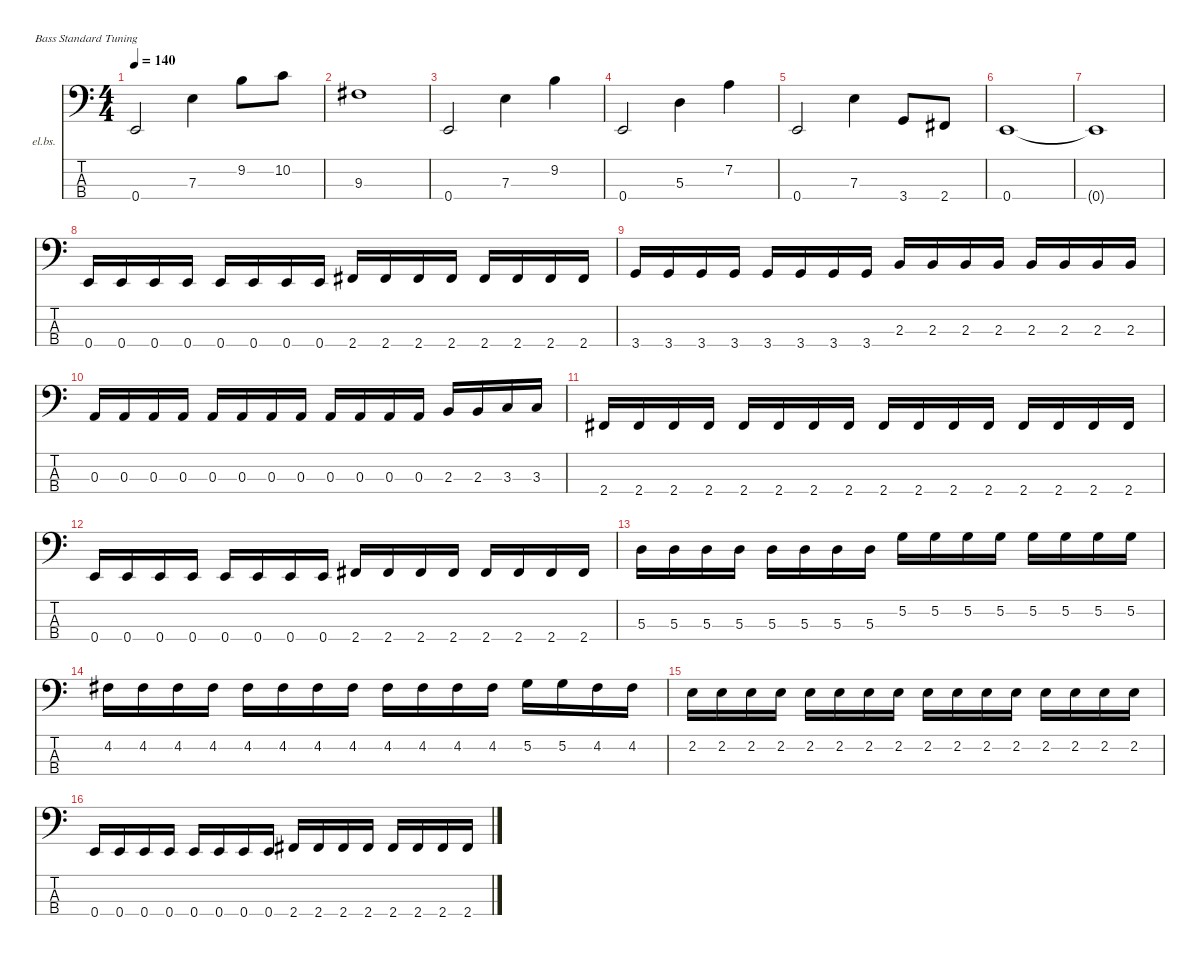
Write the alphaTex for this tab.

\defaultSystemsLayout 4
\hideDynamics
\bracketExtendMode nobrackets
\firstSystemTrackNameOrientation horizontal
\otherSystemsTrackNameOrientation horizontal
\track ("Bass" "el.bs.") {instrument electricbassfinger}
\staff {score tabs}
\tuning (G2 D2 A1 E1)
\ts (4 4)
\tempo 140
\clef f4
\ks c
0.4.2{dy mf} 7.3.4 9.2.8 10.2.8 |
9.3{acc #}.1 |
0.4.2 7.3.4 9.2.4 |
0.4.2 5.3.4 7.2.4 |
0.4.2 7.3.4 3.4.8 2.4{acc #}.8 |
0.4.1 |
0.4{t}.1 |
0.4.16 0.4.16 0.4.16 0.4.16 0.4.16 0.4.16 0.4.16 0.4.16 2.4{acc #}.16 2.4{acc #}.16 2.4{acc #}.16 2.4{acc #}.16 2.4{acc #}.16 2.4{acc #}.16 2.4{acc #}.16 2.4{acc #}.16 |
3.4.16 3.4.16 3.4.16 3.4.16 3.4.16 3.4.16 3.4.16 3.4.16 2.3.16 2.3.16 2.3.16 2.3.16 2.3.16 2.3.16 2.3.16 2.3.16 |
0.3.16 0.3.16 0.3.16 0.3.16 0.3.16 0.3.16 0.3.16 0.3.16 0.3.16 0.3.16 0.3.16 0.3.16 2.3.16 2.3.16 3.3.16 3.3.16 |
2.4{acc #}.16 2.4{acc #}.16 2.4{acc #}.16 2.4{acc #}.16 2.4{acc #}.16 2.4{acc #}.16 2.4{acc #}.16 2.4{acc #}.16 2.4{acc #}.16 2.4{acc #}.16 2.4{acc #}.16 2.4{acc #}.16 2.4{acc #}.16 2.4{acc #}.16 2.4{acc #}.16 2.4{acc #}.16 |
0.4.16 0.4.16 0.4.16 0.4.16 0.4.16 0.4.16 0.4.16 0.4.16 2.4{acc #}.16 2.4{acc #}.16 2.4{acc #}.16 2.4{acc #}.16 2.4{acc #}.16 2.4{acc #}.16 2.4{acc #}.16 2.4{acc #}.16 |
5.3.16 5.3.16 5.3.16 5.3.16 5.3.16 5.3.16 5.3.16 5.3.16 5.2.16 5.2.16 5.2.16 5.2.16 5.2.16 5.2.16 5.2.16 5.2.16 |
4.2{acc #}.16 4.2{acc #}.16 4.2{acc #}.16 4.2{acc #}.16 4.2{acc #}.16 4.2{acc #}.16 4.2{acc #}.16 4.2{acc #}.16 4.2{acc #}.16 4.2{acc #}.16 4.2{acc #}.16 4.2{acc #}.16 5.2.16 5.2.16 4.2{acc #}.16 4.2{acc #}.16 |
2.2.16 2.2.16 2.2.16 2.2.16 2.2.16 2.2.16 2.2.16 2.2.16 2.2.16 2.2.16 2.2.16 2.2.16 2.2.16 2.2.16 2.2.16 2.2.16 |
0.4.16 0.4.16 0.4.16 0.4.16 0.4.16 0.4.16 0.4.16 0.4.16 2.4{acc #}.16 2.4{acc #}.16 2.4{acc #}.16 2.4{acc #}.16 2.4{acc #}.16 2.4{acc #}.16 2.4{acc #}.16 2.4{acc #}.16
